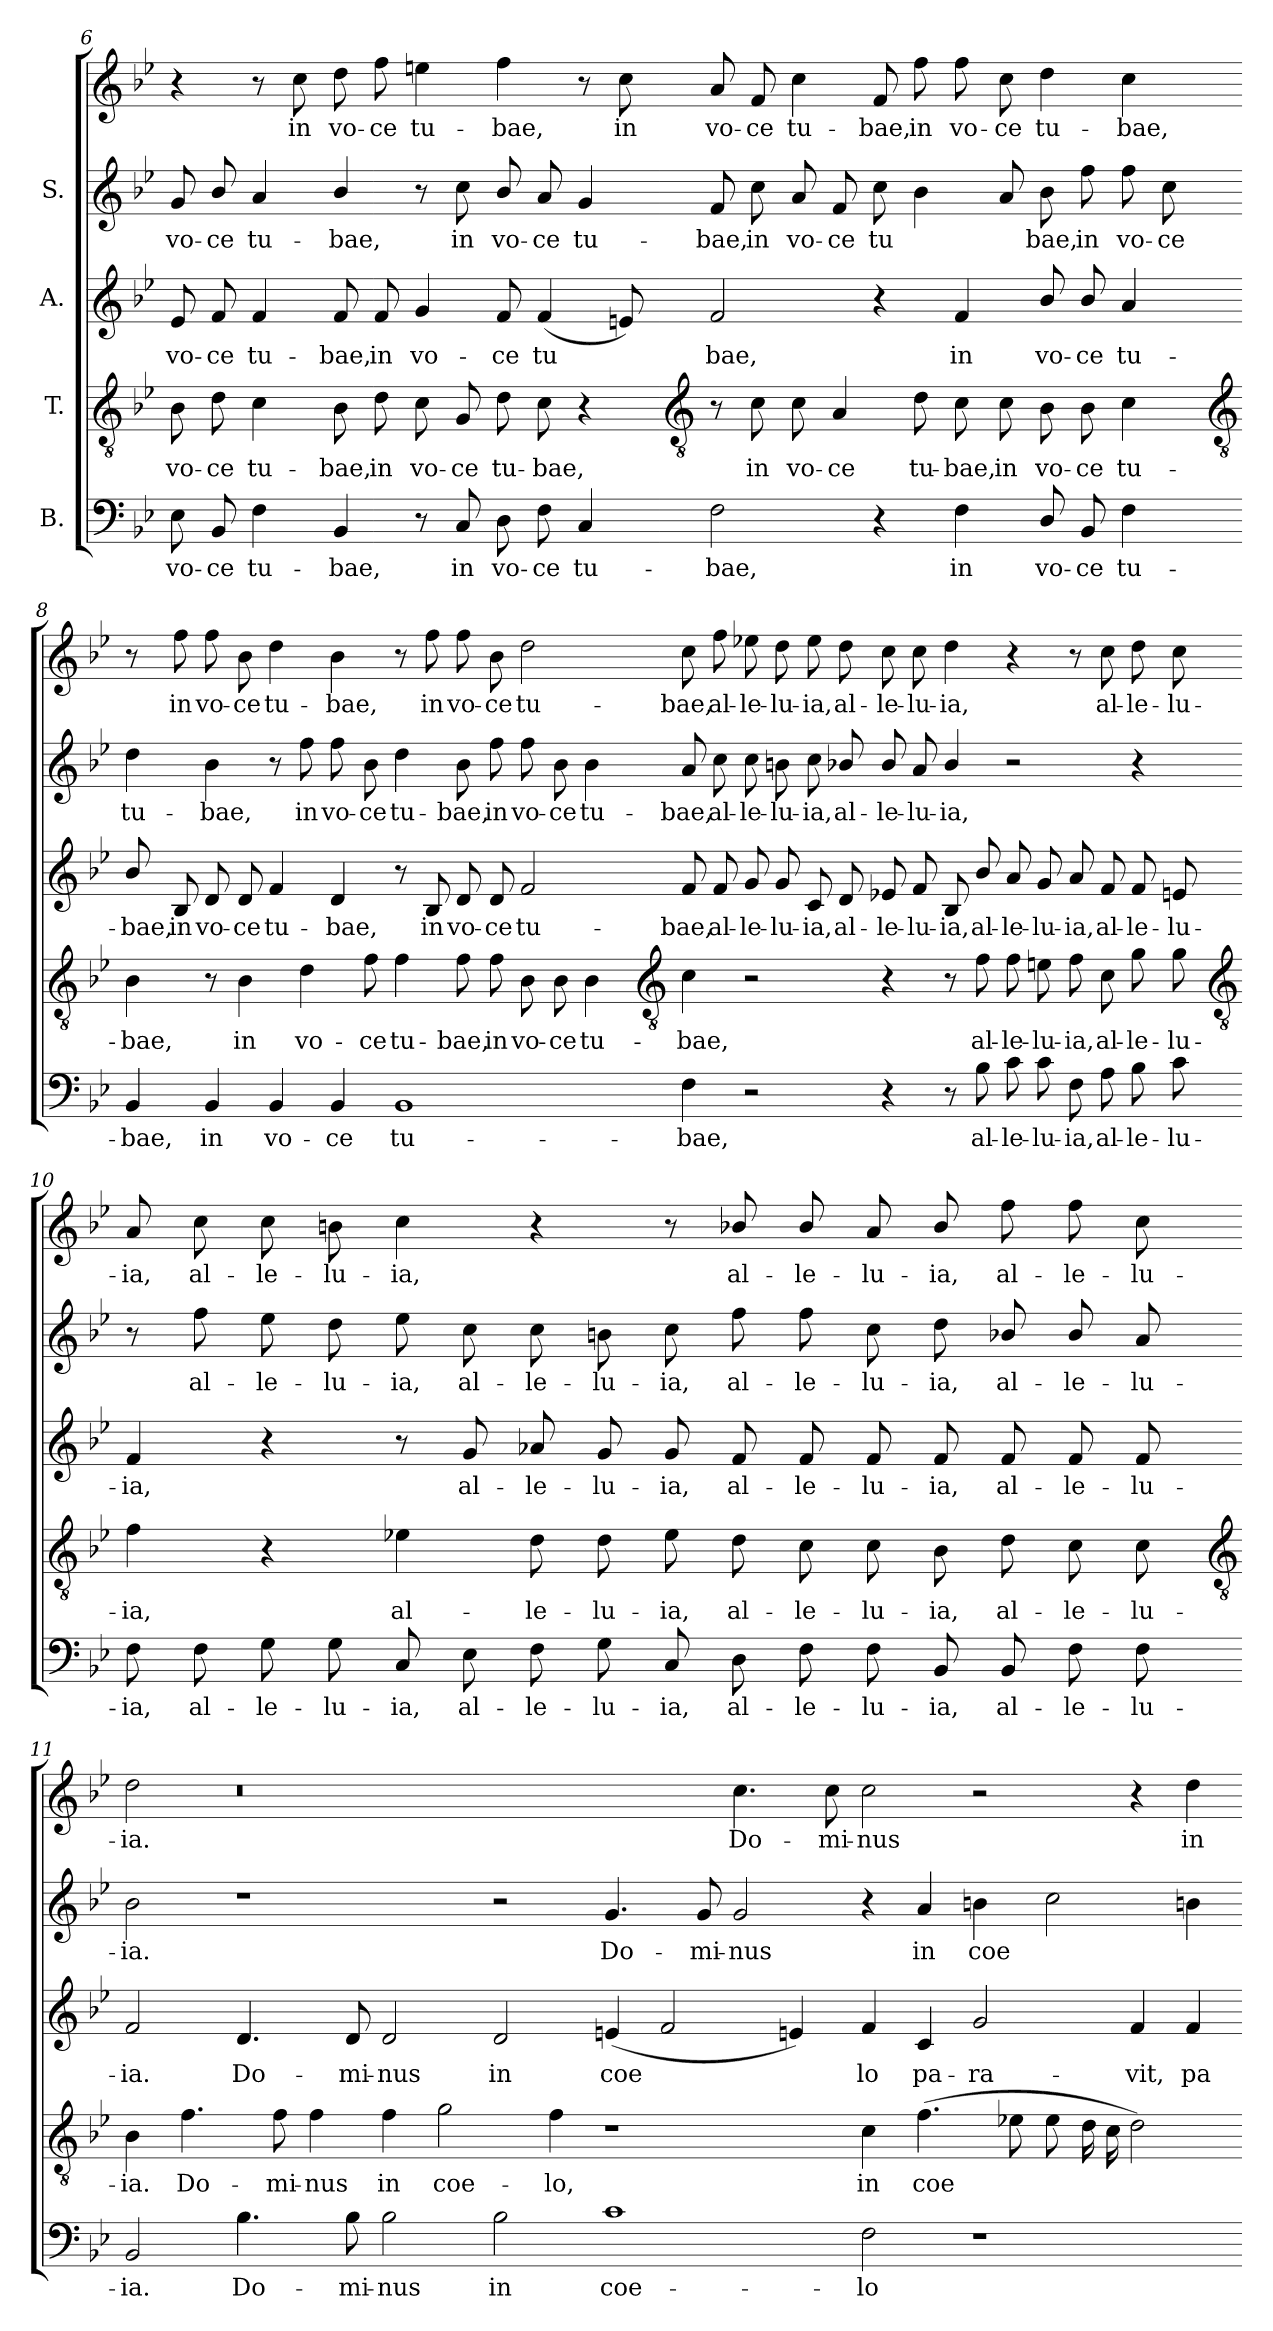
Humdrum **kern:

**kern	**text	**kern	**text	**kern	**text	**kern	**text	**kern	**text
*part4	*part4	*part3	*part3	*part2	*part2	*part1	*part1	*part1	*part1
*staff5	*staff5	*staff4	*staff4	*staff3	*staff3	*staff2	*staff2	*staff1	*staff1
*I"B.	*	*I"T.	*	*I"A.	*	*I"S.	*	*	*
!!LO:LB:g=z
*clefF4	*	*clefGv2	*	*clefG2	*	*clefG2	*	*clefG2	*
*k[b-e-]	*	*k[b-e-]	*	*k[b-e-]	*	*k[b-e-]	*	*k[b-e-]	*
*B-:	*	*B-:	*	*B-:	*	*B-:	*	*B-:	*
=6	=6	=6	=6	=6	=6	=6	=6	=6	=6
!	!LO:LY:b	!	!LO:LY:b	!	!LO:LY:b	!	!LO:LY:b	!	!
8E-	vo-	8B-	vo-	8e-	vo-	8g	vo-	4r	.
!	!LO:LY:b	!	!LO:LY:b	!	!LO:LY:b	!	!LO:LY:b	!	!
8BB-	-ce	8d	-ce	8f	-ce	8b-/	-ce	.	.
!	!LO:LY:b	!	!LO:LY:b	!	!LO:LY:b	!	!LO:LY:b	!	!
4F	tu-	4c	tu-	4f	tu-	4a/	tu-	8r	.
!	!	!	!	!	!	!	!	!	!LO:LY:b
.	.	.	.	.	.	.	.	8cc	in
!	!LO:LY:b	!	!LO:LY:b	!	!LO:LY:b	!	!LO:LY:b	!	!LO:LY:b
4BB-	-bae,	8B-	-bae,	8f	-bae,	4b-/	-bae,	8dd	vo-
!	!	!	!LO:LY:b	!	!LO:LY:b	!	!	!	!LO:LY:b
.	.	8d	in	8f	in	.	.	8ff	-ce
!	!	!	!LO:LY:b	!	!LO:LY:b	!	!	!	!LO:LY:b
8r	.	8c	vo-	4g	vo-	8r	.	4een	tu-
!	!LO:LY:b	!	!LO:LY:b	!	!	!	!LO:LY:b	!	!
8C	in	8G	-ce	.	.	8cc	in	.	.
!	!LO:LY:b	!	!LO:LY:b	!	!LO:LY:b	!	!LO:LY:b	!	!LO:LY:b
8D	vo-	8d	tu-	8f	-ce	8b-/	vo-	4ff	-bae,
!	!LO:LY:b	!	!LO:LY:b	!	!LO:LY:b	!	!LO:LY:b	!	!
8F	-ce	8c	-bae,	(<4f	tu	8a	-ce	.	.
!	!LO:LY:b	!	!	!	!	!	!LO:LY:b	!	!
4C	tu-	4r	.	.	.	4g	tu-	8r	.
!	!	!	!	!	!	!	!	!	!LO:LY:b
.	.	.	.	8en)	.	.	.	8cc	in
!!LO:LB:g=z
=7-	=7-	=7-	=7-	=7-	=7-	=7-	=7-	=7-	=7-
*	*	*clefGv2	*	*	*	*	*	*	*
!	!LO:LY:b	!	!	!	!LO:LY:b	!	!LO:LY:b	!	!LO:LY:b
2F	-bae,	8r	.	2f	bae,	8f	bae,	8a	-vo-
!	!	!	!LO:LY:b	!	!	!	!LO:LY:b	!	!LO:LY:b
.	.	8c	in	.	.	8cc	in	8f	-ce
!	!	!	!LO:LY:b	!	!	!	!LO:LY:b	!	!LO:LY:b
.	.	8c	vo-	.	.	8a	vo-	4cc	tu-
!	!	!	!LO:LY:b	!	!	!	!LO:LY:b	!	!
.	.	4A	-ce	.	.	8f	-ce	.	.
!	!	!	!	!	!	!	!LO:LY:b	!	!LO:LY:b
4r	.	.	.	4r	.	8cc	tu	8f	-bae,
!	!	!	!LO:LY:b	!	!	!	!	!	!LO:LY:b
.	.	8d	tu-	.	.	4b-	.	8ff	in
!	!LO:LY:b	!	!LO:LY:b	!	!LO:LY:b	!	!	!	!LO:LY:b
4F	in	8c	-bae,	4f	in	.	.	8ff	vo-
!	!	!	!LO:LY:b	!	!	!	!	!	!LO:LY:b
.	.	8c	in	.	.	8a	.	8cc	-ce
!	!LO:LY:b	!	!LO:LY:b	!	!LO:LY:b	!	!LO:LY:b	!	!LO:LY:b
8D/	vo-	8B-	vo-	8b-/	vo-	8b-	bae,	4dd	tu-
!	!LO:LY:b	!	!LO:LY:b	!	!LO:LY:b	!	!LO:LY:b	!	!
8BB-	-ce	8B-	-ce	8b-/	-ce	8ff	in	.	.
!	!LO:LY:b	!	!LO:LY:b	!	!LO:LY:b	!	!LO:LY:b	!	!LO:LY:b
4F	tu-	4c	tu-	4a	tu-	8ff	vo-	4cc	-bae,
!	!	!	!	!	!	!	!LO:LY:b	!	!
.	.	.	.	.	.	8cc	-ce	.	.
!!LO:LB:g=z
=8-	=8-	=8-	=8-	=8-	=8-	=8-	=8-	=8-	=8-
*	*	*clefGv2	*	*	*	*	*	*	*
!	!LO:LY:b	!	!LO:LY:b	!	!LO:LY:b	!	!LO:LY:b	!	!
4BB-	-bae,	4B-	-bae,	8b-/	-bae,	4dd	-tu-	8r	.
!	!	!	!	!	!LO:LY:b	!	!	!	!LO:LY:b
.	.	.	.	8B-	in	.	.	8ff	in
!	!LO:LY:b	!	!	!	!LO:LY:b	!	!LO:LY:b	!	!LO:LY:b
4BB-	in	8r	.	8d	vo-	4b-	-bae,	8ff	vo-
!	!	!	!LO:LY:b	!	!LO:LY:b	!	!	!	!LO:LY:b
.	.	4B-	in	8d	-ce	.	.	8b-	-ce
!	!LO:LY:b	!	!	!	!LO:LY:b	!	!	!	!LO:LY:b
4BB-	vo-	.	.	4f	tu-	8r	.	4dd	tu-
!	!	!	!LO:LY:b	!	!	!	!LO:LY:b	!	!
.	.	4d	vo-	.	.	8ff	in	.	.
!	!LO:LY:b	!	!	!	!LO:LY:b	!	!LO:LY:b	!	!LO:LY:b
4BB-	-ce	.	.	4d	-bae,	8ff	vo-	4b-	-bae,
!	!	!	!LO:LY:b	!	!	!	!LO:LY:b	!	!
.	.	8f	-ce	.	.	8b-	-ce	.	.
!	!LO:LY:b	!	!LO:LY:b	!	!	!	!LO:LY:b	!	!
1BB-	tu-	4f	tu-	8r	.	4dd	tu-	8r	.
!	!	!	!	!	!LO:LY:b	!	!	!	!LO:LY:b
.	.	.	.	8B-	in	.	.	8ff	in
!	!	!	!LO:LY:b	!	!LO:LY:b	!	!LO:LY:b	!	!LO:LY:b
.	.	8f	-bae,	8d	vo-	8b-	-bae,	8ff	vo-
!	!	!	!LO:LY:b	!	!LO:LY:b	!	!LO:LY:b	!	!LO:LY:b
.	.	8f	in	8d	-ce	8ff	in	8b-	-ce
!	!	!	!LO:LY:b	!	!LO:LY:b	!	!LO:LY:b	!	!LO:LY:b
.	.	8B-	vo-	2f	tu-	8ff	vo-	2dd	tu-
!	!	!	!LO:LY:b	!	!	!	!LO:LY:b	!	!
.	.	8B-	-ce	.	.	8b-	-ce	.	.
!	!	!	!LO:LY:b	!	!	!	!LO:LY:b	!	!
.	.	4B-	tu-	.	.	4b-	tu-	.	.
!!LO:LB:g=z
=9-	=9-	=9-	=9-	=9-	=9-	=9-	=9-	=9-	=9-
*	*	*clefGv2	*	*	*	*	*	*	*
!	!LO:LY:b	!	!LO:LY:b	!	!LO:LY:b	!	!LO:LY:b	!	!LO:LY:b
4F	-bae,	4c	-bae,	8f	-bae,	8a	-bae,	8cc	-bae,
!	!	!	!	!	!LO:LY:b	!	!LO:LY:b	!	!LO:LY:b
.	.	.	.	8f	al-	8cc	al-	8ff	al-
!	!	!	!	!	!LO:LY:b	!	!LO:LY:b	!	!LO:LY:b
2r	.	2r	.	8g	-le-	8cc	-le-	8ee-	-le-
!	!	!	!	!	!LO:LY:b	!	!LO:LY:b	!	!LO:LY:b
.	.	.	.	8g	-lu-	8bn	-lu-	8dd	-lu-
!	!	!	!	!	!LO:LY:b	!	!LO:LY:b	!	!LO:LY:b
.	.	.	.	8c	-ia,	8cc	-ia,	8ee-	-ia,
!	!	!	!	!	!LO:LY:b	!	!LO:LY:b	!	!LO:LY:b
.	.	.	.	8d	al-	8b-X/	al-	8dd	al-
!	!	!	!	!	!LO:LY:b	!	!LO:LY:b	!	!LO:LY:b
4r	.	4r	.	8e-	-le-	8b-/	-le-	8cc	-le-
!	!	!	!	!	!LO:LY:b	!	!LO:LY:b	!	!LO:LY:b
.	.	.	.	8f	-lu-	8a/	-lu-	8cc	-lu-
!	!	!	!	!	!LO:LY:b	!	!LO:LY:b	!	!LO:LY:b
8r	.	8r	.	8B-	-ia,	4b-/	-ia,	4dd	-ia,
!	!LO:LY:b	!	!LO:LY:b	!	!LO:LY:b	!	!	!	!
8B-	al-	8f	al-	8b-/	al-	.	.	.	.
!	!LO:LY:b	!	!LO:LY:b	!	!LO:LY:b	!	!	!	!
8c	-le-	8f	-le-	8a	-le-	2r	.	4r	.
!	!LO:LY:b	!	!LO:LY:b	!	!LO:LY:b	!	!	!	!
8c	-lu-	8en	-lu-	8g	-lu-	.	.	.	.
!	!LO:LY:b	!	!LO:LY:b	!	!LO:LY:b	!	!	!	!
8F	-ia,	8f	-ia,	8a	-ia,	.	.	8r	.
!	!LO:LY:b	!	!LO:LY:b	!	!LO:LY:b	!	!	!	!LO:LY:b
8A	al-	8c	al-	8f	al-	.	.	8cc	al-
!	!LO:LY:b	!	!LO:LY:b	!	!LO:LY:b	!	!	!	!LO:LY:b
8B-	-le-	8g	-le-	8f	-le-	4r	.	8dd	-le-
!	!LO:LY:b	!	!LO:LY:b	!	!LO:LY:b	!	!	!	!LO:LY:b
8c	-lu-	8g	-lu-	8en	-lu-	.	.	8cc	-lu-
!!LO:LB:g=z
=10-	=10-	=10-	=10-	=10-	=10-	=10-	=10-	=10-	=10-
*	*	*clefGv2	*	*	*	*	*	*	*
!	!LO:LY:b	!	!LO:LY:b	!	!LO:LY:b	!	!	!	!LO:LY:b
8F	-ia,	4f	-ia,	4f	-ia,	8r	.	8a	ia,
!	!LO:LY:b	!	!	!	!	!	!LO:LY:b	!	!LO:LY:b
8F	al-	.	.	.	.	8ff	-al-	8cc	al-
!	!LO:LY:b	!	!	!	!	!	!LO:LY:b	!	!LO:LY:b
8G	-le-	4r	.	4r	.	8ee-	-le-	8cc	-le-
!	!LO:LY:b	!	!	!	!	!	!LO:LY:b	!	!LO:LY:b
8G	-lu-	.	.	.	.	8dd	-lu-	8bn	-lu-
!	!LO:LY:b	!	!LO:LY:b	!	!	!	!LO:LY:b	!	!LO:LY:b
8C	-ia,	4e-	al-	8r	.	8ee-	-ia,	4cc	-ia,
!	!LO:LY:b	!	!	!	!LO:LY:b	!	!LO:LY:b	!	!
8E-	al-	.	.	8g	al-	8cc	al-	.	.
!	!LO:LY:b	!	!LO:LY:b	!	!LO:LY:b	!	!LO:LY:b	!	!
8F	-le-	8d	-le-	8a-X	-le-	8cc	-le-	4r	.
!	!LO:LY:b	!	!LO:LY:b	!	!LO:LY:b	!	!LO:LY:b	!	!
8G	-lu-	8d	-lu-	8g	-lu-	8bn	-lu-	.	.
!	!LO:LY:b	!	!LO:LY:b	!	!LO:LY:b	!	!LO:LY:b	!	!
8C	-ia,	8e-	-ia,	8g	-ia,	8cc	-ia,	8r	.
!	!LO:LY:b	!	!LO:LY:b	!	!LO:LY:b	!	!LO:LY:b	!	!LO:LY:b
8D	al-	8d	al-	8f	al-	8ff	al-	8b-X/	al-
!	!LO:LY:b	!	!LO:LY:b	!	!LO:LY:b	!	!LO:LY:b	!	!LO:LY:b
8F	-le-	8c	-le-	8f	-le-	8ff	-le-	8b-/	-le-
!	!LO:LY:b	!	!LO:LY:b	!	!LO:LY:b	!	!LO:LY:b	!	!LO:LY:b
8F	-lu-	8c	-lu-	8f	-lu-	8cc	-lu-	8a/	-lu-
!	!LO:LY:b	!	!LO:LY:b	!	!LO:LY:b	!	!LO:LY:b	!	!LO:LY:b
8BB-	-ia,	8B-	-ia,	8f	-ia,	8dd	-ia,	8b-/	-ia,
!	!LO:LY:b	!	!LO:LY:b	!	!LO:LY:b	!	!LO:LY:b	!	!LO:LY:b
8BB-	al-	8d	al-	8f	al-	8b-X/	al-	8ff	al-
!	!LO:LY:b	!	!LO:LY:b	!	!LO:LY:b	!	!LO:LY:b	!	!LO:LY:b
8F	-le-	8c	-le-	8f	-le-	8b-/	-le-	8ff	-le-
!	!LO:LY:b	!	!LO:LY:b	!	!LO:LY:b	!	!LO:LY:b	!	!LO:LY:b
8F	-lu-	8c	-lu-	8f	-lu-	8a	-lu-	8cc	-lu-
!!LO:LB:g=z
=11-	=11-	=11-	=11-	=11-	=11-	=11-	=11-	=11-	=11-
*	*	*clefGv2	*	*	*	*	*	*	*
!	!LO:LY:b	!	!LO:LY:b	!	!LO:LY:b	!	!LO:LY:b	!	!LO:LY:b
2BB-	-ia.	4B-	-ia.	2f	-ia.	2b-	ia.	2dd	-ia.
!	!	!	!LO:LY:b	!	!	!	!	!	!
.	.	4.f	Do-	.	.	.	.	.	.
!	!LO:LY:b	!	!	!	!LO:LY:b	!	!	!	!
4.B-	Do-	.	.	4.d	Do-	1r	.	0r	.
!	!	!	!LO:LY:b	!	!	!	!	!	!
.	.	8f	-mi-	.	.	.	.	.	.
!	!	!	!LO:LY:b	!	!	!	!	!	!
.	.	4f	-nus	.	.	.	.	.	.
!	!LO:LY:b	!	!	!	!LO:LY:b	!	!	!	!
8B-	-mi-	.	.	8d	-mi-	.	.	.	.
!	!LO:LY:b	!	!LO:LY:b	!	!LO:LY:b	!	!	!	!
2B-	-nus	4f	in	2d	-nus	.	.	.	.
!	!	!	!LO:LY:b	!	!	!	!	!	!
.	.	2g	coe-	.	.	.	.	.	.
!	!LO:LY:b	!	!	!	!LO:LY:b	!	!	!	!
2B-	in	.	.	2d	in	2r	.	.	.
!	!	!	!LO:LY:b	!	!	!	!	!	!
.	.	4f	-lo,	.	.	.	.	.	.
!	!LO:LY:b	!	!	!	!LO:LY:b	!	!LO:LY:b	!	!
1c	coe-	1r	.	(<4en	coe	4.g	Do-	.	.
.	.	.	.	2f	.	.	.	.	.
!	!	!	!	!	!	!	!LO:LY:b	!	!
.	.	.	.	.	.	8g	-mi-	.	.
!	!	!	!	!	!	!	!LO:LY:b	!	!LO:LY:b
.	.	.	.	.	.	2g	-nus	4.cc	Do-
.	.	.	.	4en)	.	.	.	.	.
!	!	!	!	!	!	!	!	!	!LO:LY:b
.	.	.	.	.	.	.	.	8cc	-mi-
!	!LO:LY:b	!	!LO:LY:b	!	!LO:LY:b	!	!	!	!LO:LY:b
2F	-lo	4c	in	4f	lo	4r	.	2cc	-nus
!	!	!	!LO:LY:b	!	!LO:LY:b	!	!LO:LY:b	!	!
.	.	(>4.f	coe	4c	pa-	4a	in	.	.
!	!	!	!	!	!LO:LY:b	!	!LO:LY:b	!	!
1r	.	.	.	2g	-ra-	4bn	coe	2r	.
.	.	8e-X	.	.	.	.	.	.	.
.	.	8e-	.	.	.	2cc	.	.	.
.	.	16d	.	.	.	.	.	.	.
.	.	16c	.	.	.	.	.	.	.
!	!	!	!	!	!LO:LY:b	!	!	!	!
.	.	2d)	.	4f	-vit,	.	.	4r	.
!	!	!	!	!	!LO:LY:b	!	!	!	!LO:LY:b
.	.	.	.	4f	pa-	4bn	.	4dd	in
=-	=-	=-	=-	=-	=-	=-	=-	=-	=-
*-	*-	*-	*-	*-	*-	*-	*-	*-	*-
